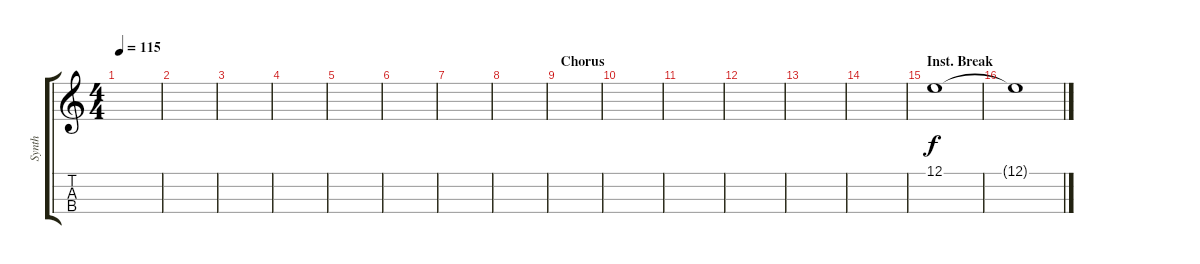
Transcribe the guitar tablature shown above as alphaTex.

\track ("Synth" "Synth") {instrument stringensemble1}
\staff {score tabs}
\tuning (E4 B3 G3 D3) {hide}
\ts (4 4)
\tempo 115
\clef g2
\ks c
|
|
|
|
|
|
|
|
\section ("" "Chorus")
|
|
|
|
|
|
\section ("" "Inst. Break")
12.1.1 |
12.1{t}.1
